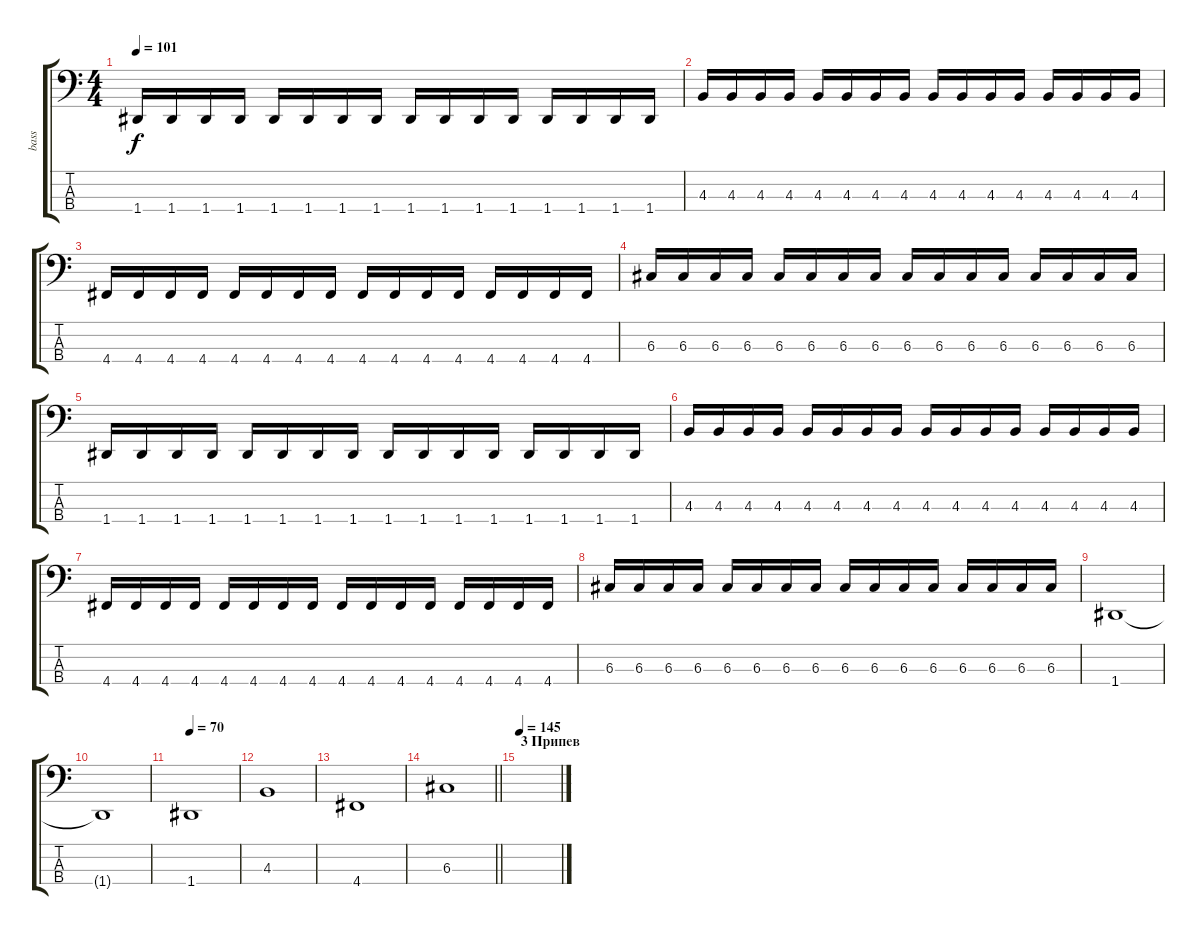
\track ("bass" "bass") {instrument electricbasspick}
\staff {score tabs}
\tuning (F2 C2 G1 D1) {hide}
\ts (4 4)
\tempo 101
\clef f4
\ks c
1.4.16{dy f} 1.4.16 1.4.16 1.4.16 1.4.16 1.4.16 1.4.16 1.4.16 1.4.16 1.4.16 1.4.16 1.4.16 1.4.16 1.4.16 1.4.16 1.4.16 |
4.3.16 4.3.16 4.3.16 4.3.16 4.3.16 4.3.16 4.3.16 4.3.16 4.3.16 4.3.16 4.3.16 4.3.16 4.3.16 4.3.16 4.3.16 4.3.16 |
4.4.16 4.4.16 4.4.16 4.4.16 4.4.16 4.4.16 4.4.16 4.4.16 4.4.16 4.4.16 4.4.16 4.4.16 4.4.16 4.4.16 4.4.16 4.4.16 |
6.3.16 6.3.16 6.3.16 6.3.16 6.3.16 6.3.16 6.3.16 6.3.16 6.3.16 6.3.16 6.3.16 6.3.16 6.3.16 6.3.16 6.3.16 6.3.16 |
1.4.16 1.4.16 1.4.16 1.4.16 1.4.16 1.4.16 1.4.16 1.4.16 1.4.16 1.4.16 1.4.16 1.4.16 1.4.16 1.4.16 1.4.16 1.4.16 |
4.3.16 4.3.16 4.3.16 4.3.16 4.3.16 4.3.16 4.3.16 4.3.16 4.3.16 4.3.16 4.3.16 4.3.16 4.3.16 4.3.16 4.3.16 4.3.16 |
4.4.16 4.4.16 4.4.16 4.4.16 4.4.16 4.4.16 4.4.16 4.4.16 4.4.16 4.4.16 4.4.16 4.4.16 4.4.16 4.4.16 4.4.16 4.4.16 |
6.3.16 6.3.16 6.3.16 6.3.16 6.3.16 6.3.16 6.3.16 6.3.16 6.3.16 6.3.16 6.3.16 6.3.16 6.3.16 6.3.16 6.3.16 6.3.16 |
1.4.1 |
1.4{t}.1 |
\tempo 75
\tempo 70
1.4.1 |
4.3.1 |
4.4.1 |
\barLineRight lightlight
6.3.1 |
\section ("" "3 Припев")
\tempo 145
